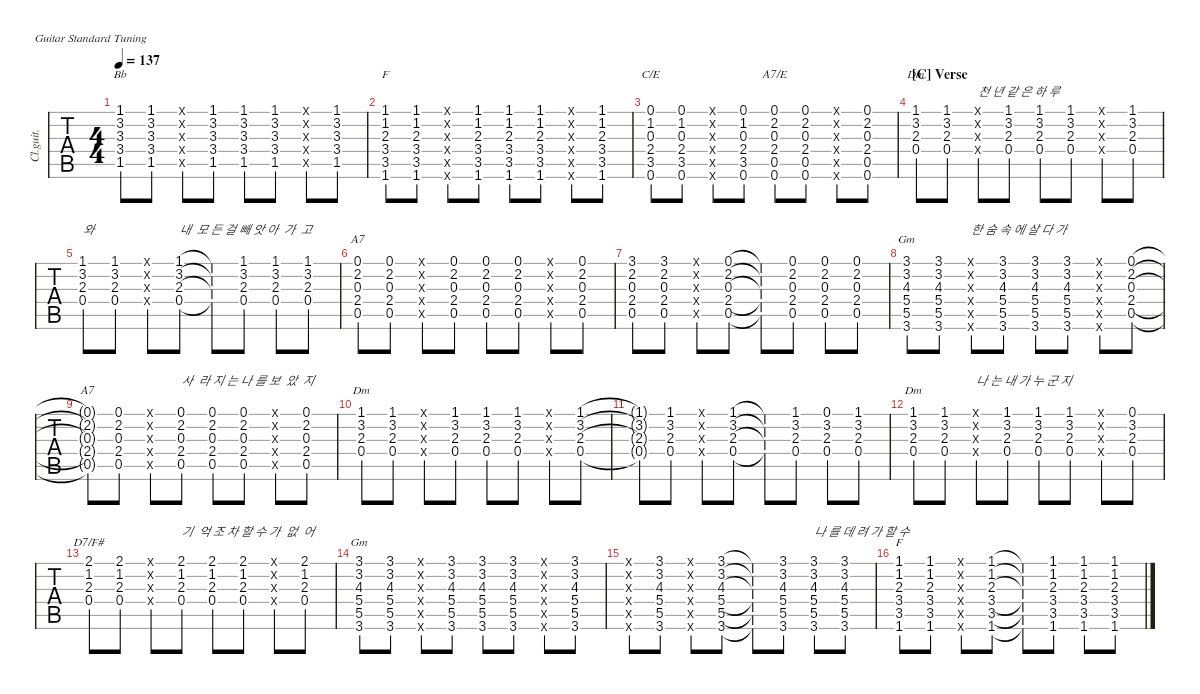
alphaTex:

\defaultSystemsLayout 4
\hideDynamics
\bracketExtendMode nobrackets
\track ("Guitar2" "Cl.guit.") {defaultSystemsLayout 4 instrument electricguitarclean}
\staff {tabs}
\tuning (E4 B3 G3 D3 A2 E2)
\chord ("Dm" 1 3 2 0 x x) {showdiagram false showfingering false}
\chord ("Bb" 1 3 3 3 1 x) {showdiagram false showfingering false barre 1}
\chord ("F" 1 1 2 3 3 1) {showdiagram false showfingering false barre (1 1)}
\chord ("C/E" 0 1 0 2 3 0) {showdiagram false showfingering false}
\chord ("A7/E" 0 2 0 2 0 0) {showdiagram false showfingering false}
\chord ("Gm" 3 3 4 5 5 3) {showdiagram false showfingering false barre (3 3)}
\chord ("A7" 0 2 0 2 0 x) {showdiagram false showfingering false}
\chord ("D7/F#" 2 1 2 0 x x) {showdiagram false showfingering false}
\ts (4 4)
\tempo 137
\clef g2
\ks f
(1.5{acc b} 3.4{acc forcenatural} 3.3{acc b} 3.2{acc forcenatural} 1.1{acc forcenatural}).8{ch "Bb" dy mf} (1.5{acc b} 3.4{acc forcenatural} 3.3{acc b} 3.2{acc forcenatural} 1.1{acc forcenatural}).8 (1.5{x acc b} 3.4{x acc forcenatural} 3.3{x acc b} 3.2{x acc forcenatural} 1.1{x acc forcenatural}).8 (1.5{acc b} 3.4{acc forcenatural} 3.3{acc b} 3.2{acc forcenatural} 1.1{acc forcenatural}).8 (1.5{acc b} 3.4{acc forcenatural} 3.3{acc b} 3.2{acc forcenatural} 1.1{acc forcenatural}).8 (1.5{acc b} 3.4{acc forcenatural} 3.3{acc b} 3.2{acc forcenatural} 1.1{acc forcenatural}).8 (1.5{x acc b} 3.4{x acc forcenatural} 3.3{x acc b} 3.2{x acc forcenatural} 1.1{x acc forcenatural}).8 (1.5{acc b} 3.4{acc forcenatural} 3.3{acc b} 3.2{acc forcenatural} 1.1{acc forcenatural}).8 |
(1.6{acc forcenatural} 3.5{acc forcenatural} 3.4{acc forcenatural} 2.3{acc forcenatural} 1.2{acc forcenatural} 1.1{acc forcenatural}).8{ch "F"} (1.6{acc forcenatural} 3.5{acc forcenatural} 3.4{acc forcenatural} 2.3{acc forcenatural} 1.2{acc forcenatural} 1.1{acc forcenatural}).8 (1.6{x acc forcenatural} 3.5{x acc forcenatural} 3.4{x acc forcenatural} 2.3{x acc forcenatural} 1.2{x acc forcenatural} 1.1{x acc forcenatural}).8 (1.6{acc forcenatural} 3.5{acc forcenatural} 3.4{acc forcenatural} 2.3{acc forcenatural} 1.2{acc forcenatural} 1.1{acc forcenatural}).8 (1.6{acc forcenatural} 3.5{acc forcenatural} 3.4{acc forcenatural} 2.3{acc forcenatural} 1.2{acc forcenatural} 1.1{acc forcenatural}).8 (1.6{acc forcenatural} 3.5{acc forcenatural} 3.4{acc forcenatural} 2.3{acc forcenatural} 1.2{acc forcenatural} 1.1{acc forcenatural}).8 (1.6{x acc forcenatural} 3.5{x acc forcenatural} 3.4{x acc forcenatural} 2.3{x acc forcenatural} 1.2{x acc forcenatural} 1.1{x acc forcenatural}).8 (1.6{acc forcenatural} 3.5{acc forcenatural} 3.4{acc forcenatural} 2.3{acc forcenatural} 1.2{acc forcenatural} 1.1{acc forcenatural}).8 |
(3.5{acc forcenatural} 0.6{acc forcenatural} 2.4{acc forcenatural} 0.3{acc forcenatural} 1.2{acc forcenatural} 0.1{acc forcenatural}).8{ch "C/E"} (3.5{acc forcenatural} 0.6{acc forcenatural} 2.4{acc forcenatural} 0.3{acc forcenatural} 1.2{acc forcenatural} 0.1{acc forcenatural}).8 (3.5{x acc forcenatural} 0.6{x acc forcenatural} 2.4{x acc forcenatural} 0.3{x acc forcenatural} 1.2{x acc forcenatural} 0.1{x acc forcenatural}).8 (3.5{acc forcenatural} 0.6{acc forcenatural} 2.4{acc forcenatural} 0.3{acc forcenatural} 1.2{acc forcenatural} 0.1{acc forcenatural}).8 (0.5{acc forcenatural} 2.2{acc b} 2.4{acc forcenatural} 0.3{acc forcenatural} 0.6{acc forcenatural} 0.1{acc forcenatural}).8{ch "A7/E"} (0.5{acc forcenatural} 2.2{acc b} 2.4{acc forcenatural} 0.3{acc forcenatural} 0.6{acc forcenatural} 0.1{acc forcenatural}).8 (0.5{x acc forcenatural} 2.2{x acc b} 2.4{x acc forcenatural} 0.3{x acc forcenatural} 0.6{x acc forcenatural} 0.1{x acc forcenatural}).8 (0.5{acc forcenatural} 2.2{acc b} 2.4{acc forcenatural} 0.3{acc forcenatural} 0.6{acc forcenatural} 0.1{acc forcenatural}).8 |
\section ("C" "Verse")
(0.4{acc forcenatural} 2.3{acc forcenatural} 3.2{acc forcenatural} 1.1{acc forcenatural}).8{ch "Dm"} (0.4{acc forcenatural} 2.3{acc forcenatural} 3.2{acc forcenatural} 1.1{acc forcenatural}).8 (0.4{x acc forcenatural} 2.3{x acc forcenatural} 3.2{x acc forcenatural} 1.1{x acc forcenatural}).8{txt "천 년 같 은 하 루 "} (0.4{acc forcenatural} 2.3{acc forcenatural} 3.2{acc forcenatural} 1.1{acc forcenatural}).8 (0.4{acc forcenatural} 2.3{acc forcenatural} 3.2{acc forcenatural} 1.1{acc forcenatural}).8 (0.4{acc forcenatural} 2.3{acc forcenatural} 3.2{acc forcenatural} 1.1{acc forcenatural}).8 (0.4{x acc forcenatural} 2.3{x acc forcenatural} 3.2{x acc forcenatural} 1.1{x acc forcenatural}).8 (0.4{acc forcenatural} 2.3{acc forcenatural} 3.2{acc forcenatural} 1.1{acc forcenatural}).8 |
(0.4{acc forcenatural} 2.3{acc forcenatural} 3.2{acc forcenatural} 1.1{acc forcenatural}).8{txt "와"} (0.4{acc forcenatural} 2.3{acc forcenatural} 3.2{acc forcenatural} 1.1{acc forcenatural}).8 (0.4{x acc forcenatural} 2.3{x acc forcenatural} 3.2{x acc forcenatural} 1.1{x acc forcenatural}).8 (0.4{acc forcenatural} 2.3{acc forcenatural} 3.2{acc forcenatural} 1.1{acc forcenatural}).8{txt "내  모 든 걸 빼 앗 아  가  고"} (0.4{t acc forcenatural} 2.3{t acc forcenatural} 3.2{t acc forcenatural} 1.1{t acc forcenatural}).8 (0.4{acc forcenatural} 2.3{acc forcenatural} 3.2{acc forcenatural} 1.1{acc forcenatural}).8 (0.4{acc forcenatural} 2.3{acc forcenatural} 3.2{acc forcenatural} 1.1{acc forcenatural}).8 (0.4{acc forcenatural} 2.3{acc forcenatural} 3.2{acc forcenatural} 1.1{acc forcenatural}).8 |
(0.5{acc forcenatural} 2.4{acc forcenatural} 0.3{acc forcenatural} 2.2{acc b} 0.1{acc forcenatural}).8{ch "A7"} (0.5{acc forcenatural} 2.4{acc forcenatural} 0.3{acc forcenatural} 2.2{acc b} 0.1{acc forcenatural}).8 (0.5{x acc forcenatural} 2.4{x acc forcenatural} 0.3{x acc forcenatural} 2.2{x acc b} 0.1{x acc forcenatural}).8 (0.5{acc forcenatural} 2.4{acc forcenatural} 0.3{acc forcenatural} 2.2{acc b} 0.1{acc forcenatural}).8 (0.5{acc forcenatural} 2.4{acc forcenatural} 0.3{acc forcenatural} 2.2{acc b} 0.1{acc forcenatural}).8 (0.5{acc forcenatural} 2.4{acc forcenatural} 0.3{acc forcenatural} 2.2{acc b} 0.1{acc forcenatural}).8 (0.5{x acc forcenatural} 2.4{x acc forcenatural} 0.3{x acc forcenatural} 2.2{x acc b} 0.1{x acc forcenatural}).8 (0.5{acc forcenatural} 2.4{acc forcenatural} 0.3{acc forcenatural} 2.2{acc b} 0.1{acc forcenatural}).8 |
(0.5{acc forcenatural} 2.4{acc forcenatural} 0.3{acc forcenatural} 2.2{acc b} 3.1{acc forcenatural}).8 (0.5{acc forcenatural} 2.4{acc forcenatural} 0.3{acc forcenatural} 2.2{acc b} 3.1{acc forcenatural}).8 (0.5{x acc forcenatural} 2.4{x acc forcenatural} 0.3{x acc forcenatural} 2.2{x acc b} 3.1{x acc forcenatural}).8 (0.5{acc forcenatural} 2.4{acc forcenatural} 0.3{acc forcenatural} 2.2{acc b} 0.1{acc forcenatural}).8 (0.5{t acc forcenatural} 2.4{t acc forcenatural} 0.3{t acc forcenatural} 2.2{t acc b} 0.1{t acc forcenatural}).8 (0.5{acc forcenatural} 2.4{acc forcenatural} 0.3{acc forcenatural} 2.2{acc b} 0.1{acc forcenatural}).8 (0.5{acc forcenatural} 2.4{acc forcenatural} 0.3{acc forcenatural} 2.2{acc b} 0.1{acc forcenatural}).8 (0.5{acc forcenatural} 2.4{acc forcenatural} 0.3{acc forcenatural} 2.2{acc b} 0.1{acc forcenatural}).8 |
(5.5{acc forcenatural} 5.4{acc forcenatural} 4.3{acc forcenatural} 3.2{acc forcenatural} 3.1{acc forcenatural} 3.6{acc forcenatural}).8{ch "Gm"} (5.5{acc forcenatural} 5.4{acc forcenatural} 4.3{acc forcenatural} 3.2{acc forcenatural} 3.1{acc forcenatural} 3.6{acc forcenatural}).8 (5.5{x acc forcenatural} 5.4{x acc forcenatural} 4.3{x acc forcenatural} 3.2{x acc forcenatural} 3.1{x acc forcenatural} 3.6{x acc forcenatural}).8{txt "한 숨 속 에 살 다 가"} (5.5{acc forcenatural} 5.4{acc forcenatural} 4.3{acc forcenatural} 3.2{acc forcenatural} 3.1{acc forcenatural} 3.6{acc forcenatural}).8 (5.5{acc forcenatural} 5.4{acc forcenatural} 4.3{acc forcenatural} 3.2{acc forcenatural} 3.1{acc forcenatural} 3.6{acc forcenatural}).8 (5.5{acc forcenatural} 5.4{acc forcenatural} 4.3{acc forcenatural} 3.2{acc forcenatural} 3.1{acc forcenatural} 3.6{acc forcenatural}).8 (5.5{x acc forcenatural} 5.4{x acc forcenatural} 4.3{x acc forcenatural} 3.2{x acc forcenatural} 3.1{x acc forcenatural} 3.6{x acc forcenatural}).8 (0.5{acc forcenatural} 2.4{acc forcenatural} 0.3{acc forcenatural} 2.2{acc b} 0.1{acc forcenatural}).8 |
(0.5{t acc forcenatural} 2.4{t acc forcenatural} 0.3{t acc forcenatural} 2.2{t acc b} 0.1{t acc forcenatural}).8{ch "A7"} (0.5{acc forcenatural} 2.4{acc forcenatural} 0.3{acc forcenatural} 2.2{acc b} 0.1{acc forcenatural}).8 (0.5{x acc forcenatural} 2.4{x acc forcenatural} 0.3{x acc forcenatural} 2.2{x acc b} 0.1{x acc forcenatural}).8 (0.5{acc forcenatural} 2.4{acc forcenatural} 0.3{acc forcenatural} 2.2{acc b} 0.1{acc forcenatural}).8{txt "사  라 지 는 나 를 보  았  지"} (0.5{acc forcenatural} 2.4{acc forcenatural} 0.3{acc forcenatural} 2.2{acc b} 0.1{acc forcenatural}).8 (0.5{acc forcenatural} 2.4{acc forcenatural} 0.3{acc forcenatural} 2.2{acc b} 0.1{acc forcenatural}).8 (0.5{x acc forcenatural} 2.4{x acc forcenatural} 0.3{x acc forcenatural} 2.2{x acc b} 0.1{x acc forcenatural}).8 (0.5{acc forcenatural} 2.4{acc forcenatural} 0.3{acc forcenatural} 2.2{acc b} 0.1{acc forcenatural}).8 |
(0.4{acc forcenatural} 2.3{acc forcenatural} 3.2{acc forcenatural} 1.1{acc forcenatural}).8{ch "Dm"} (0.4{acc forcenatural} 2.3{acc forcenatural} 3.2{acc forcenatural} 1.1{acc forcenatural}).8 (0.4{x acc forcenatural} 2.3{x acc forcenatural} 3.2{x acc forcenatural} 1.1{x acc forcenatural}).8 (0.4{acc forcenatural} 2.3{acc forcenatural} 3.2{acc forcenatural} 1.1{acc forcenatural}).8 (0.4{acc forcenatural} 2.3{acc forcenatural} 3.2{acc forcenatural} 1.1{acc forcenatural}).8 (0.4{acc forcenatural} 2.3{acc forcenatural} 3.2{acc forcenatural} 1.1{acc forcenatural}).8 (0.4{x acc forcenatural} 2.3{x acc forcenatural} 3.2{x acc forcenatural} 1.1{x acc forcenatural}).8 (0.4{acc forcenatural} 2.3{acc forcenatural} 3.2{acc forcenatural} 1.1{acc forcenatural}).8 |
(0.4{t acc forcenatural} 2.3{t acc forcenatural} 3.2{t acc forcenatural} 1.1{t acc forcenatural}).8 (0.4{acc forcenatural} 2.3{acc forcenatural} 3.2{acc forcenatural} 1.1{acc forcenatural}).8 (0.4{x acc forcenatural} 2.3{x acc forcenatural} 3.2{x acc forcenatural} 1.1{x acc forcenatural}).8 (0.4{acc forcenatural} 2.3{acc forcenatural} 3.2{acc forcenatural} 1.1{acc forcenatural}).8 (0.4{t acc forcenatural} 2.3{t acc forcenatural} 3.2{t acc forcenatural} 1.1{t acc forcenatural}).8 (0.4{acc forcenatural} 2.3{acc forcenatural} 3.2{acc forcenatural} 1.1{acc forcenatural}).8 (0.4{acc forcenatural} 2.3{acc forcenatural} 3.2{acc forcenatural} 0.1{acc forcenatural}).8 (0.4{acc forcenatural} 2.3{acc forcenatural} 3.2{acc forcenatural} 1.1{acc forcenatural}).8 |
(0.4{acc forcenatural} 2.3{acc forcenatural} 3.2{acc forcenatural} 1.1{acc forcenatural}).8{ch "Dm"} (0.4{acc forcenatural} 2.3{acc forcenatural} 3.2{acc forcenatural} 1.1{acc forcenatural}).8 (0.4{x acc forcenatural} 2.3{x acc forcenatural} 3.2{x acc forcenatural} 1.1{x acc forcenatural}).8{txt "나 는 내 가 누 군 지"} (0.4{acc forcenatural} 2.3{acc forcenatural} 3.2{acc forcenatural} 1.1{acc forcenatural}).8 (0.4{acc forcenatural} 2.3{acc forcenatural} 3.2{acc forcenatural} 1.1{acc forcenatural}).8 (0.4{acc forcenatural} 2.3{acc forcenatural} 3.2{acc forcenatural} 1.1{acc forcenatural}).8 (0.4{x acc forcenatural} 2.3{x acc forcenatural} 3.2{x acc forcenatural} 1.1{x acc forcenatural}).8 (0.4{acc forcenatural} 2.3{acc forcenatural} 3.2{acc forcenatural} 0.1{acc forcenatural}).8 |
(2.3{acc forcenatural} 1.2{acc forcenatural} 2.1{acc b} 0.4{acc forcenatural}).8{ch "D7/F#"} (2.3{acc forcenatural} 1.2{acc forcenatural} 2.1{acc b} 0.4{acc forcenatural}).8 (2.3{x acc forcenatural} 1.2{x acc forcenatural} 2.1{x acc b} 0.4{x acc forcenatural}).8 (2.3{acc forcenatural} 1.2{acc forcenatural} 2.1{acc b} 0.4{acc forcenatural}).8{txt "기  억 조 차 할 수 가  없  어"} (2.3{acc forcenatural} 1.2{acc forcenatural} 2.1{acc b} 0.4{acc forcenatural}).8 (2.3{acc forcenatural} 1.2{acc forcenatural} 2.1{acc b} 0.4{acc forcenatural}).8 (2.3{x acc forcenatural} 1.2{x acc forcenatural} 2.1{x acc b} 0.4{x acc forcenatural}).8 (2.3{acc forcenatural} 1.2{acc forcenatural} 2.1{acc b} 0.4{acc forcenatural}).8 |
(5.5{acc forcenatural} 5.4{acc forcenatural} 4.3{acc forcenatural} 3.2{acc forcenatural} 3.1{acc forcenatural} 3.6{acc forcenatural}).8{ch "Gm"} (5.5{acc forcenatural} 5.4{acc forcenatural} 4.3{acc forcenatural} 3.2{acc forcenatural} 3.1{acc forcenatural} 3.6{acc forcenatural}).8 (5.5{x acc forcenatural} 5.4{x acc forcenatural} 4.3{x acc forcenatural} 3.2{x acc forcenatural} 3.1{x acc forcenatural} 3.6{x acc forcenatural}).8 (5.5{acc forcenatural} 5.4{acc forcenatural} 4.3{acc forcenatural} 3.2{acc forcenatural} 3.1{acc forcenatural} 3.6{acc forcenatural}).8 (5.5{acc forcenatural} 5.4{acc forcenatural} 4.3{acc forcenatural} 3.2{acc forcenatural} 3.1{acc forcenatural} 3.6{acc forcenatural}).8 (5.5{acc forcenatural} 5.4{acc forcenatural} 4.3{acc forcenatural} 3.2{acc forcenatural} 3.1{acc forcenatural} 3.6{acc forcenatural}).8 (5.5{x acc forcenatural} 5.4{x acc forcenatural} 4.3{x acc forcenatural} 3.2{x acc forcenatural} 3.1{x acc forcenatural} 3.6{x acc forcenatural}).8 (5.5{acc forcenatural} 5.4{acc forcenatural} 4.3{acc forcenatural} 3.2{acc forcenatural} 3.1{acc forcenatural} 3.6{acc forcenatural}).8 |
(5.5{x acc forcenatural} 5.4{x acc forcenatural} 4.3{x acc forcenatural} 3.2{x acc forcenatural} 3.1{x acc forcenatural} 3.6{x acc forcenatural}).8 (5.5{acc forcenatural} 5.4{acc forcenatural} 4.3{acc forcenatural} 3.2{acc forcenatural} 3.1{acc forcenatural} 3.6{acc forcenatural}).8 (5.5{x acc forcenatural} 5.4{x acc forcenatural} 4.3{x acc forcenatural} 3.2{x acc forcenatural} 3.1{x acc forcenatural} 3.6{x acc forcenatural}).8 (5.5{acc forcenatural} 5.4{acc forcenatural} 4.3{acc forcenatural} 3.2{acc forcenatural} 3.1{acc forcenatural} 3.6{acc forcenatural}).8 (5.5{t acc forcenatural} 5.4{t acc forcenatural} 4.3{t acc forcenatural} 3.2{t acc forcenatural} 3.1{t acc forcenatural} 3.6{t acc forcenatural}).8 (5.5{acc forcenatural} 5.4{acc forcenatural} 4.3{acc forcenatural} 3.2{acc forcenatural} 3.1{acc forcenatural} 3.6{acc forcenatural}).8 (5.5{acc forcenatural} 5.4{acc forcenatural} 4.3{acc forcenatural} 3.2{acc forcenatural} 3.1{acc forcenatural} 3.6{acc forcenatural}).8{txt "나 를 데 려 가 할 수"} (5.5{acc forcenatural} 5.4{acc forcenatural} 4.3{acc forcenatural} 3.2{acc forcenatural} 3.1{acc forcenatural} 3.6{acc forcenatural}).8 |
(3.5{acc forcenatural} 3.4{acc forcenatural} 2.3{acc forcenatural} 1.2{acc forcenatural} 1.1{acc forcenatural} 1.6{acc forcenatural}).8{ch "F"} (3.5{acc forcenatural} 3.4{acc forcenatural} 2.3{acc forcenatural} 1.2{acc forcenatural} 1.1{acc forcenatural} 1.6{acc forcenatural}).8 (3.5{x acc forcenatural} 3.4{x acc forcenatural} 2.3{x acc forcenatural} 1.2{x acc forcenatural} 1.1{x acc forcenatural} 1.6{x acc forcenatural}).8 (3.5{acc forcenatural} 3.4{acc forcenatural} 2.3{acc forcenatural} 1.2{acc forcenatural} 1.1{acc forcenatural} 1.6{acc forcenatural}).8 (3.5{t acc forcenatural} 3.4{t acc forcenatural} 2.3{t acc forcenatural} 1.2{t acc forcenatural} 1.1{t acc forcenatural} 1.6{t acc forcenatural}).8 (3.5{acc forcenatural} 3.4{acc forcenatural} 2.3{acc forcenatural} 1.2{acc forcenatural} 1.1{acc forcenatural} 1.6{acc forcenatural}).8 (3.5{acc forcenatural} 3.4{acc forcenatural} 2.3{acc forcenatural} 1.2{acc forcenatural} 1.1{acc forcenatural} 1.6{acc forcenatural}).8 (3.5{acc forcenatural} 3.4{acc forcenatural} 2.3{acc forcenatural} 1.2{acc forcenatural} 1.1{acc forcenatural} 1.6{acc forcenatural}).8
